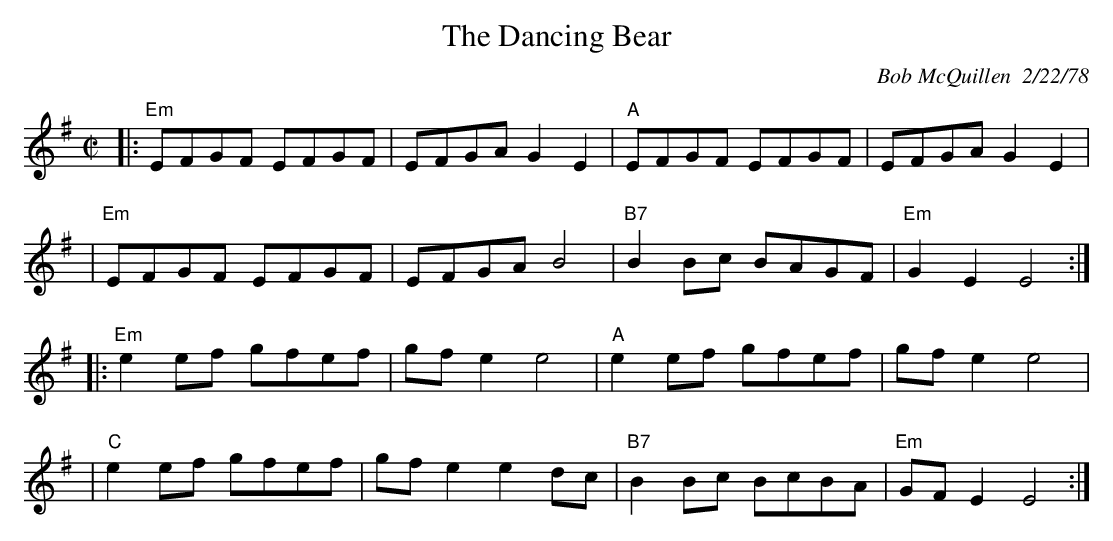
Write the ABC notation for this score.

X:1
T: Dancing Bear, The
C: Bob McQuillen  2/22/78
M: C|
L: 1/8
K: Em
|: "Em"EFGF EFGF | EFGA G2E2 |  "A"EFGF EFGF |     EFGA G2E2 |
| "Em"EFGF EFGF | EFGA B4  | "B7"B2Bc BAGF | "Em"G2E2 E4  :|
|: "Em"e2ef gfef | gfe2 e4   | "A"e2ef gfef |     gfe2 e4   |
|  "C"e2ef gfef | gfe2 e2dc | "B7"B2Bc BcBA | "Em"GFE2 E4  :|
